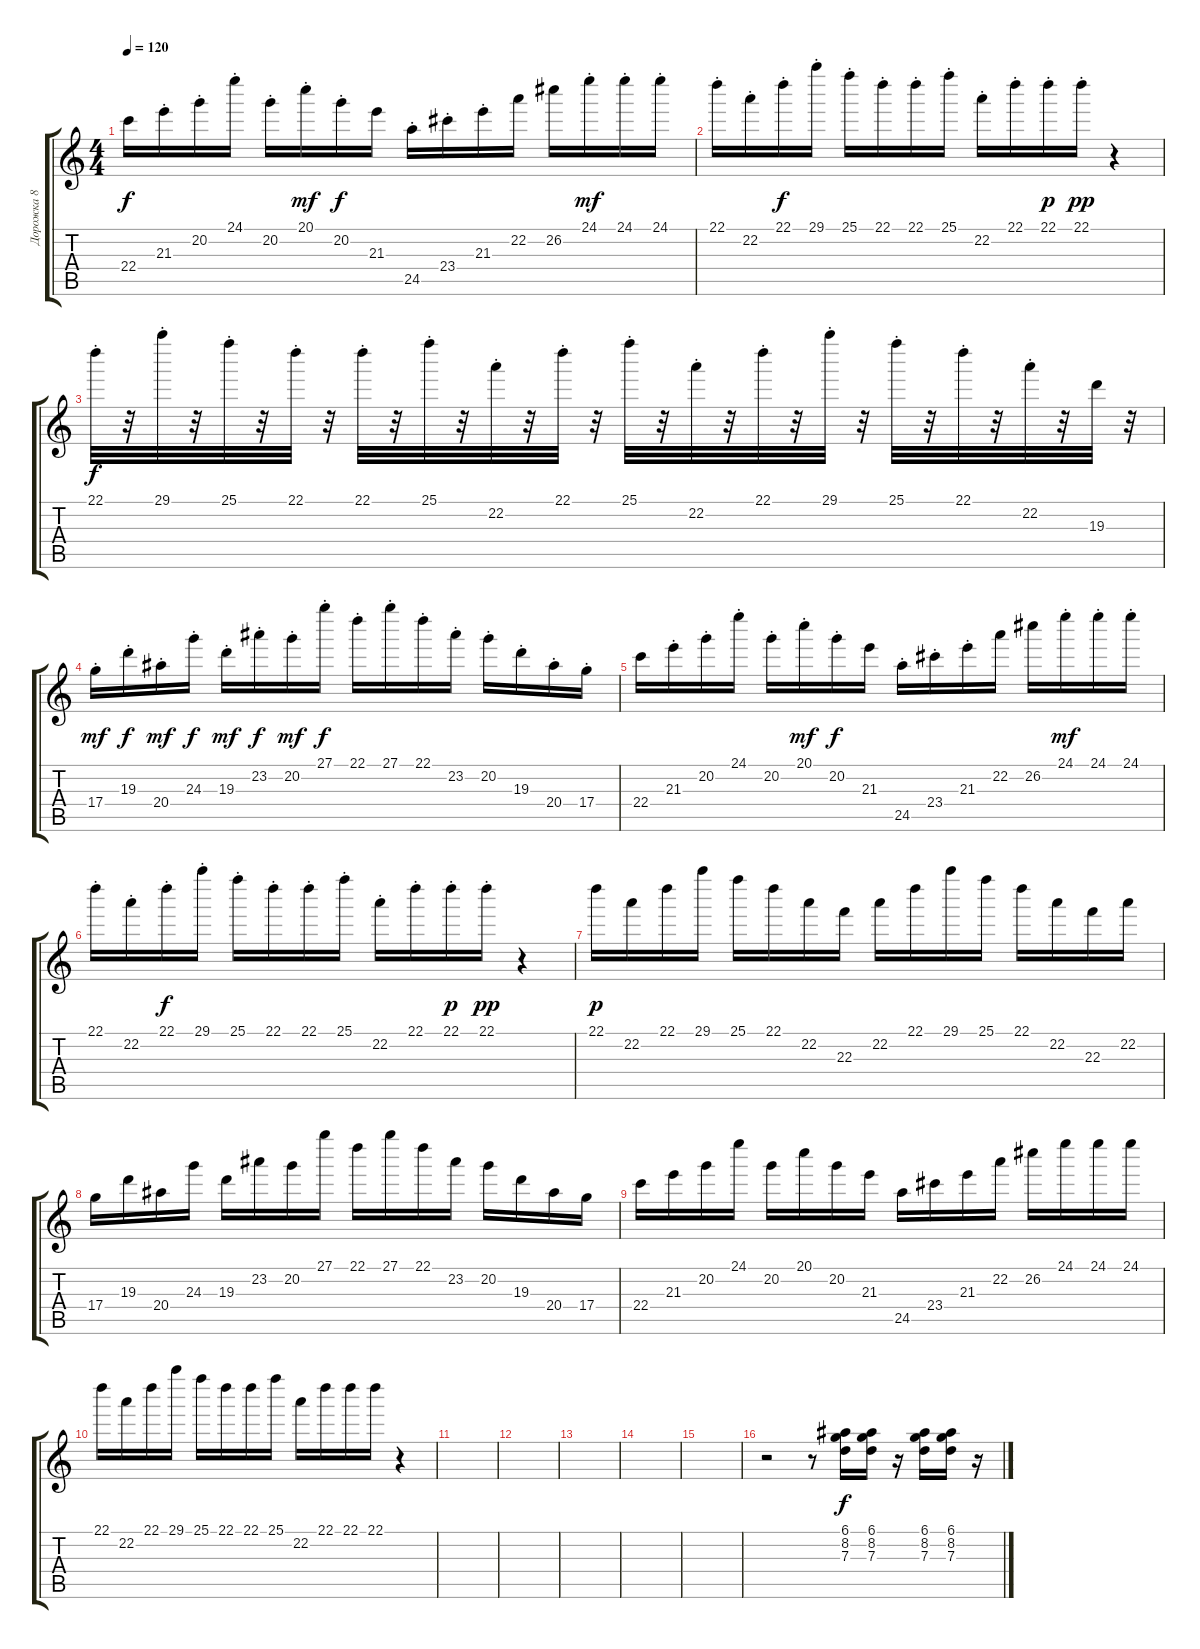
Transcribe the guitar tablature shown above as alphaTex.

\track ("Дорожка 8" "Дорожка 8") {instrument electricguitarjazz}
\staff {score tabs}
\tuning (E4 B3 G3 D3 A2 E2) {hide}
\ts (4 4)
\tempo 120
\clef g2
\ks c
22.4.16{dy f} 21.3{st}.16 20.2{st}.16 24.1{st}.16 20.2{st}.16 20.1{st}.16{dy mf} 20.2{st}.16{dy f} 21.3.16 24.5{st}.16 23.4{st}.16 21.3{st}.16 22.2.16 26.2.16 24.1{st}.16{dy mf} 24.1{st}.16 24.1{st}.16 |
22.1{st}.16 22.2{st}.16 22.1{st}.16{dy f} 29.1{st}.16 25.1{st}.16 22.1{st}.16 22.1{st}.16 25.1{st}.16 22.2{st}.16 22.1{st}.16 22.1{st}.16{dy p} 22.1{st}.16{dy pp} r.4 |
22.1{st}.32{dy f} r.32 29.1{st}.32 r.32 25.1{st}.32 r.32 22.1{st}.32 r.32 22.1{st}.32 r.32 25.1{st}.32 r.32 22.2{st}.32 r.32 22.1{st}.32 r.32 25.1{st}.32 r.32 22.2{st}.32 r.32 22.1{st}.32 r.32 29.1{st}.32 r.32 25.1{st}.32 r.32 22.1{st}.32 r.32 22.2{st}.32 r.32 19.3.32 r.32 |
17.4{st}.16{dy mf} 19.3{st}.16{dy f} 20.4{st}.16{dy mf} 24.3{st}.16{dy f} 19.3{st}.16{dy mf} 23.2{st}.16{dy f} 20.2{st}.16{dy mf} 27.1{st}.16{dy f} 22.1{st}.16 27.1{st}.16 22.1{st}.16 23.2{st}.16 20.2{st}.16 19.3{st}.16 20.4{st}.16 17.4{st}.16 |
22.4.16 21.3{st}.16 20.2{st}.16 24.1{st}.16 20.2{st}.16 20.1{st}.16{dy mf} 20.2{st}.16{dy f} 21.3.16 24.5{st}.16 23.4{st}.16 21.3{st}.16 22.2.16 26.2.16 24.1{st}.16{dy mf} 24.1{st}.16 24.1{st}.16 |
22.1{st}.16 22.2{st}.16 22.1{st}.16{dy f} 29.1{st}.16 25.1{st}.16 22.1{st}.16 22.1{st}.16 25.1{st}.16 22.2{st}.16 22.1{st}.16 22.1{st}.16{dy p} 22.1{st}.16{dy pp} r.4 |
22.1.16{dy p} 22.2.16 22.1.16 29.1.16 25.1.16 22.1.16 22.2.16 22.3.16 22.2.16 22.1.16 29.1.16 25.1.16 22.1.16 22.2.16 22.3.16 22.2.16 |
17.4.16 19.3.16 20.4.16 24.3.16 19.3.16 23.2.16 20.2.16 27.1.16 22.1.16 27.1.16 22.1.16 23.2.16 20.2.16 19.3.16 20.4.16 17.4.16 |
22.4.16 21.3.16 20.2.16 24.1.16 20.2.16 20.1.16 20.2.16 21.3.16 24.5.16 23.4.16 21.3.16 22.2.16 26.2.16 24.1.16 24.1.16 24.1.16 |
22.1.16 22.2.16 22.1.16 29.1.16 25.1.16 22.1.16 22.1.16 25.1.16 22.2.16 22.1.16 22.1.16 22.1.16 r.4 |
|
|
|
|
|
r.2 r.8 (6.1 8.2 7.3).16{dy f} (6.1 8.2 7.3).16 r.16 (6.1 8.2 7.3).16 (6.1 8.2 7.3).16 r.16
